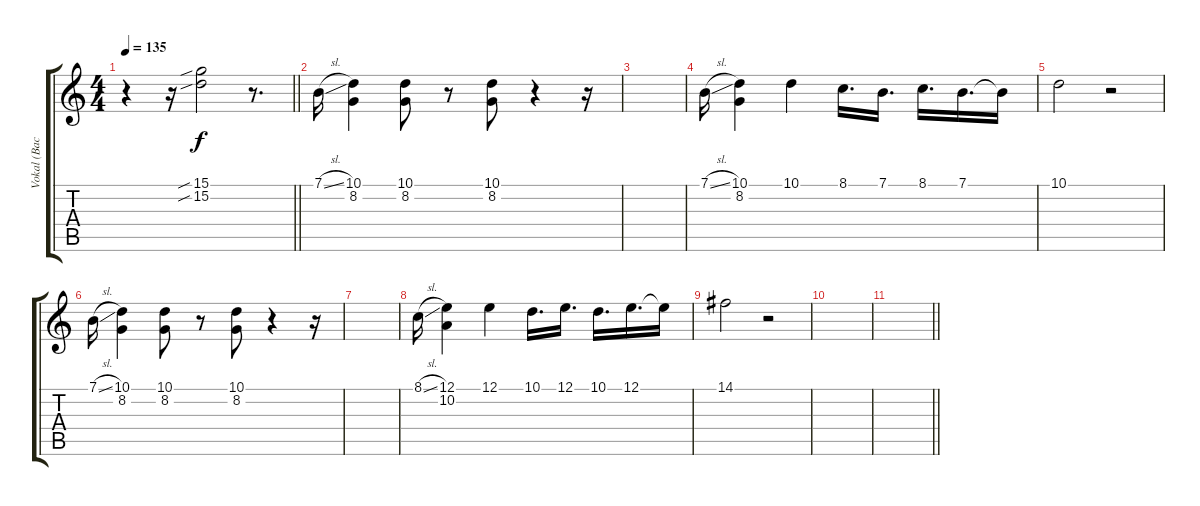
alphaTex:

\track ("Vokal (Backup)" "Vokal (Bac") {instrument synthvoice}
\staff {score tabs}
\tuning (E4 B3 G3 D3 A2 E2) {hide}
\ts (4 4)
\tempo 135
\clef g2
\barLineRight lightlight
\ks c
r.4{dy f} r.16{instrument choiraahs} (15.1{sib} 15.2{sib}).2 r.8{d} |
7.1{sl}.16{instrument synthvoice} (10.1 8.2).4 (10.1 8.2).8 r.8 (10.1 8.2).8 r.4 r.16 |
|
7.1{sl}.16 (10.1 8.2).4 10.1.4 8.1.16{d} 7.1.16{d} 8.1.16{d} 7.1.16{d} 7.1{t}.16 |
10.1.2 r.2 |
7.1{sl}.16 (10.1 8.2).4 (10.1 8.2).8 r.8 (10.1 8.2).8 r.4 r.16 |
|
8.1{sl}.16 (12.1 10.2).4 12.1.4 10.1.16{d} 12.1.16{d} 10.1.16{d} 12.1.16{d} 12.1{t}.16 |
14.1.2 r.2 |
|
\barLineRight lightlight
